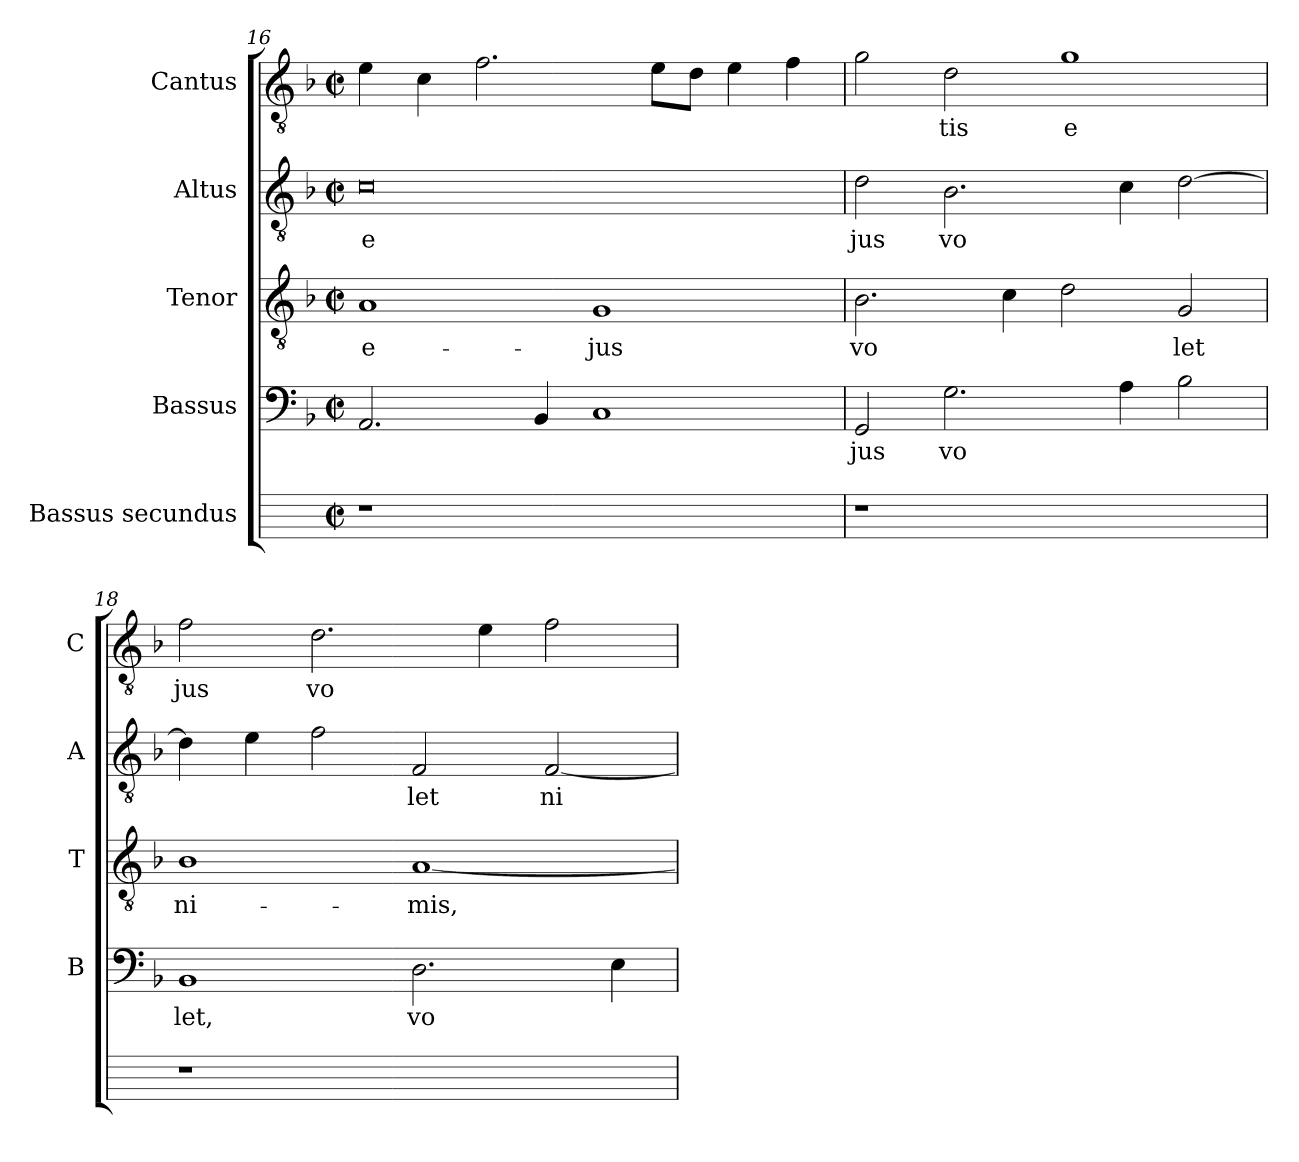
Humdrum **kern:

**kern	**kern	**text	**kern	**text	**kern	**text	**kern	**text
*part5	*part4	*part4	*part3	*part3	*part2	*part2	*part1	*part1
*staff5	*staff4	*staff4	*staff3	*staff3	*staff2	*staff2	*staff1	*staff1
*I"Bassus  secundus	*I"Bassus	*	*I"Tenor	*	*I"Altus	*	*I"Cantus	*
*	*I'B	*	*I'T	*	*I'A	*	*I'C	*
*	*clefF4	*	*clefGv2	*	*clefGv2	*	*clefGv2	*
*k[]	*k[b-]	*	*k[b-]	*	*k[b-]	*	*k[b-]	*
*C:	*F:	*	*F:	*	*F:	*	*F:	*
*M2/2	*M2/2	*	*M2/2	*	*M2/2	*	*M2/2	*
*met(c|)	*met(c|)	*	*met(c|)	*	*met(c|)	*	*met(c|)	*
=16	=16	=16	=16	=16	=16	=16	=16	=16
!	!	!LO:LY:b:cj	!	!LO:LY:b:cj	!	!LO:LY:b:cj	!	!LO:LY:b:cj
1r	2.AA/	.	1A	e-	0c	e	4e\	.
!	!	!	!	!	!	!	!	!LO:LY:b:cj
.	.	.	.	.	.	.	4c\	.
!	!	!	!	!	!	!	!	!LO:LY:b:cj
.	.	.	.	.	.	.	2.f\	.
!	!	!LO:LY:b:cj	!	!	!	!	!	!
.	4BB-/	.	.	.	.	.	.	.
!	!	!LO:LY:b:cj	!	!LO:LY:b:cj	!	!	!	!
1ryy	1C	.	1G	-jus	.	.	.	.
!	!	!	!	!	!	!	!	!LO:LY:b:cj
.	.	.	.	.	.	.	8e\L	.
!	!	!	!	!	!	!	!	!LO:LY:b:cj
.	.	.	.	.	.	.	8d\J	.
!	!	!	!	!	!	!	!	!LO:LY:b:cj
.	.	.	.	.	.	.	4e\	.
!	!	!	!	!	!	!	!	!LO:LY:b:cj
.	.	.	.	.	.	.	4f\	.
=17	=17	=17	=17	=17	=17	=17	=17	=17
!	!	!LO:LY:b:cj	!	!LO:LY:b:cj	!	!LO:LY:b:cj	!	!LO:LY:b:cj
1r	2GG/	jus	2.B-\	vo-	2d\	jus	2g\	.
!	!	!LO:LY:b:cj	!	!	!	!LO:LY:b:cj	!	!LO:LY:b:cj
.	2.G\	vo	.	.	2.B-\	vo	2d\	tis
!	!	!	!	!LO:LY:b:cj	!	!	!	!
.	.	.	4c\	--	.	.	.	.
!	!	!	!	!LO:LY:b:cj	!	!	!	!LO:LY:b:cj
1ryy	.	.	2d\	--	.	.	1g	e
!	!	!LO:LY:b:cj	!	!	!	!LO:LY:b:cj	!	!
.	4A\	.	.	.	4c\	.	.	.
!	!	!LO:LY:b:cj	!	!LO:LY:b:cj	!	!LO:LY:b:cj	!	!
.	2B-\	.	2G/	-let	[>2d\	.	.	.
=18	=18	=18	=18	=18	=18	=18	=18	=18
!	!	!LO:LY:b:cj	!	!LO:LY:b:cj	!	!LO:LY:b:cj	!	!LO:LY:b:cj
1r	1BB-	let,	1B-	ni-	4d\]	.	2f\	jus
!	!	!	!	!	!	!LO:LY:b:cj	!	!
.	.	.	.	.	4e\	.	.	.
!	!	!	!	!	!	!LO:LY:b:cj	!	!LO:LY:b:cj
.	.	.	.	.	2f\	.	2.d\	vo
!	!	!LO:LY:b:cj	!	!LO:LY:b:cj	!	!LO:LY:b:cj	!	!
1ryy	2.D\	vo	[>1A	-mis,	2F/	let	.	.
!	!	!	!	!	!	!	!	!LO:LY:b:cj
.	.	.	.	.	.	.	4e\	.
!	!	!	!	!	!	!LO:LY:b:cj	!	!LO:LY:b:cj
.	.	.	.	.	[>2F/	ni	2f\	.
!	!	!LO:LY:b:cj	!	!	!	!	!	!
.	4E\	.	.	.	.	.	.	.
=	=	=	=	=	=	=	=	=
*-	*-	*-	*-	*-	*-	*-	*-	*-
